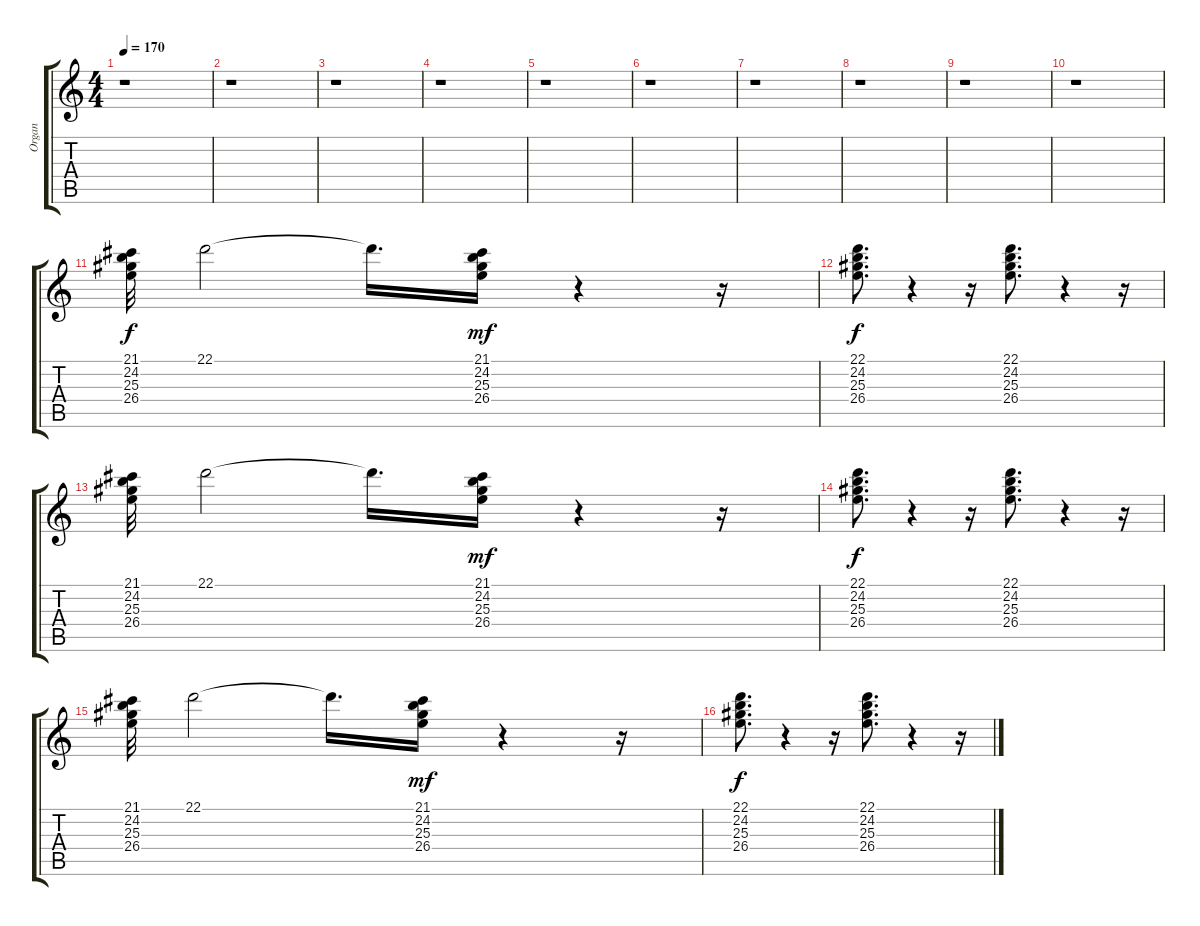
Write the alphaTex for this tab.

\track ("Organ" "Organ") {instrument rockorgan}
\staff {score tabs}
\tuning (E4 B3 G3 D3 A2 E2) {hide}
\ts (4 4)
\tempo 170
\clef g2
\ks c
r.1{dy f} |
r.1 |
r.1 |
r.1 |
r.1 |
r.1 |
r.1 |
r.1 |
r.1 |
r.1 |
(21.1 24.2 25.3 26.4).32 22.1.2 22.1{t}.16{d} (21.1 24.2 25.3 26.4).16{dy mf} r.4 r.16 |
(22.1 24.2 25.3 26.4).8{d dy f} r.4 r.16 (22.1 24.2 25.3 26.4).8{d} r.4 r.16 |
(21.1 24.2 25.3 26.4).32 22.1.2 22.1{t}.16{d} (21.1 24.2 25.3 26.4).16{dy mf} r.4 r.16 |
(22.1 24.2 25.3 26.4).8{d dy f} r.4 r.16 (22.1 24.2 25.3 26.4).8{d} r.4 r.16 |
(21.1 24.2 25.3 26.4).32 22.1.2 22.1{t}.16{d} (21.1 24.2 25.3 26.4).16{dy mf} r.4 r.16 |
(22.1 24.2 25.3 26.4).8{d dy f} r.4 r.16 (22.1 24.2 25.3 26.4).8{d} r.4 r.16
